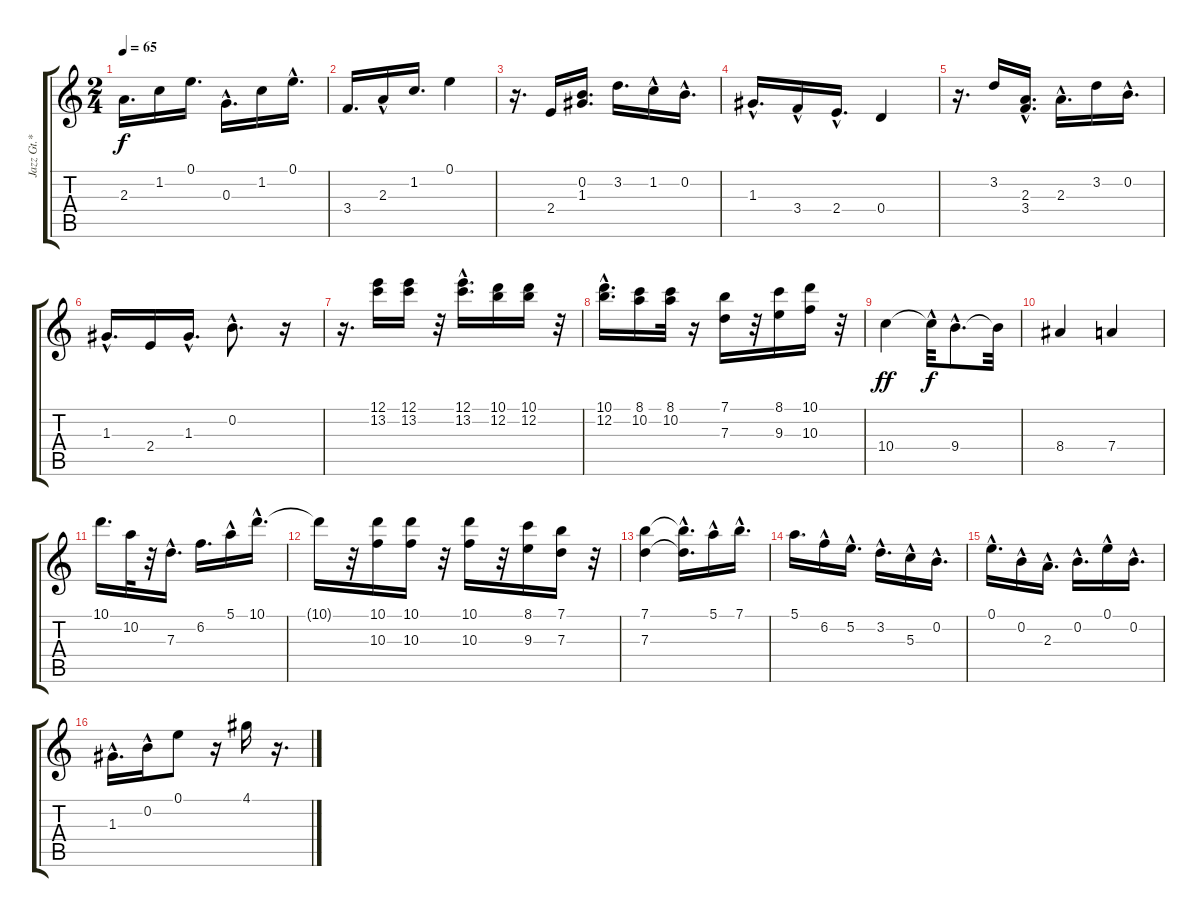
\track (" Jazz Gt.*merged" " Jazz Gt.*") {instrument acousticguitarnylon}
\staff {score tabs}
\tuning (E4 B3 G3 D3 A2 E2) {hide}
\ts (2 4)
\tempo 65
\clef g2
\ks c
2.3.16{d dy f} 1.2.16 0.1.16{d} 0.3{hac}.16{d} 1.2.16 0.1{hac}.16{d} |
3.4.16{d} 2.3{hac}.16 1.2.16{d} 0.1.4 |
r.16{d} 2.4.16 (0.2 1.3).16{d} 3.2.16{d} 1.2{hac}.16 0.2{hac}.16{d} |
1.3{hac}.16{d} 3.4{hac}.16 2.4{hac}.16{d} 0.4.4 |
r.16{d} 3.2.16 (2.3 3.4{hac}).16{d} 2.3{hac}.16{d} 3.2.16 0.2{hac}.16{d} |
1.3{hac}.16{d} 2.4.16 1.3{hac}.16{d} 0.2{hac}.8{d} r.16 |
r.16{d} (12.1 13.2).16 (12.1 13.2).16 r.32 (12.1{hac} 13.2).16{d} (10.1 12.2).16 (10.1 12.2).16 r.32 |
(10.1{hac} 12.2{hac}).16{d} (8.1 10.2).16 (8.1 10.2).32 r.16 (7.1 7.3).16 r.32 (8.1 9.3).16 (10.1 10.3).16 r.32 |
10.4.4{dy ff} 10.4{hac t}.32{dy f} 9.4{hac}.8{d} 9.4{t}.32 |
8.4.4 7.4.4 |
10.1.16{d} 10.2.32 r.32 7.3{hac}.16{d} 6.2.16{d} 5.1{hac}.16 10.1{hac}.16{d} |
10.1{t}.16 r.32 (10.1 10.3).16 (10.1 10.3).16 r.32 (10.1 10.3).16 r.32 (8.1 9.3).16 (7.1 7.3).16 r.32 |
(7.1 7.3).4 (7.1{hac t} 7.3{t}).16{d} 5.1{hac}.16 7.1{hac}.16{d} |
5.1.16{d} 6.2{hac}.16 5.2{hac}.16{d} 3.2{hac}.16{d} 5.3{hac}.16 0.2{hac}.16{d} |
0.1{hac}.16{d} 0.2{hac}.16 2.3{hac}.16{d} 0.2{hac}.16{d} 0.1{hac}.16 0.2{hac}.16{d} |
1.3{hac}.16{d} 0.2{hac}.16 0.1.8 r.16 4.1.16 r.16{d}
